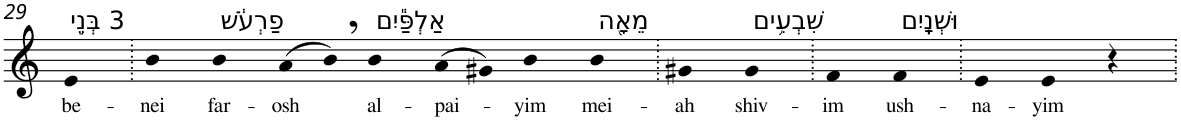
**kern	**text
*part1	*part1
*staff1	*staff1
*I"Piano	*
*I'Pno	*
!!LO:PB:g=z
*clefG2	*
*k[]	*
=29	=29
!LO:TX:a:t=3 בְּנֵ֣י	!
!	!LO:LY:b
4e	be-
=30.	=30.
!	!LO:LY:b
4b	-nei
!LO:TX:a:t=פַרְעֹ֔שׁ	!
!	!LO:LY:b
4b	far-
!	!LO:LY:b
(>8a	-osh
8b,)	.
!LO:TX:a:t=אַלְפַּ֕יִם	!
!	!LO:LY:b
4b	al-
!	!LO:LY:b
(>8a	-pai-
8g#X)	.
!	!LO:LY:b
4b	-yim
!LO:TX:a:t=מֵאָ֖ה	!
!	!LO:LY:b
4b	mei-
=31.	=31.
!	!LO:LY:b
4g#X	-ah
!LO:TX:a:t=שִׁבְעִ֥ים	!
!	!LO:LY:b
4g#	shiv-
=32.	=32.
!	!LO:LY:b
4f	-im
!LO:TX:a:t=וּשְׁנָֽיִם	!
!	!LO:LY:b
4f	ush-
=33.	=33.
!	!LO:LY:b
4e	-na-
!	!LO:LY:b
4e	-yim
4r	.
=.	=.
*-	*-
